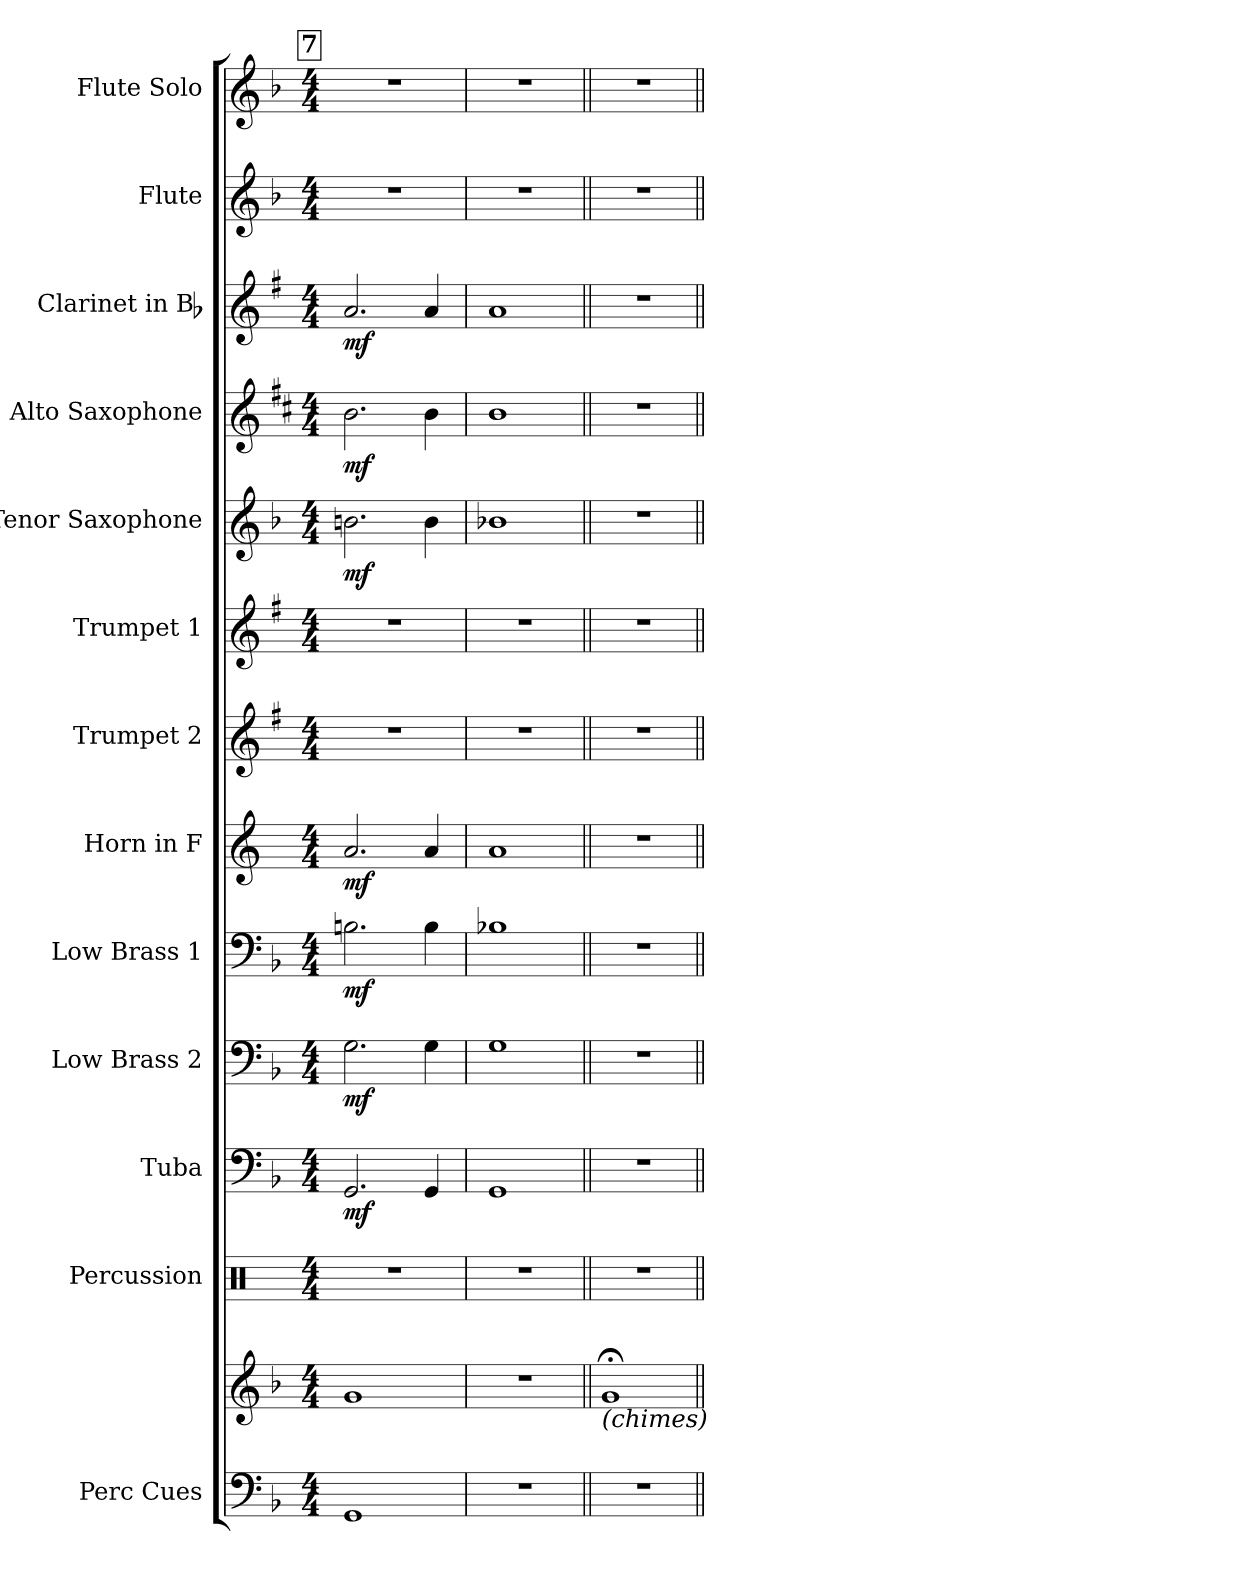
**kern	**kern	**kern	**kern	**dynam	**kern	**dynam	**kern	**dynam	**kern	**dynam	**kern	**kern	**kern	**dynam	**kern	**dynam	**kern	**dynam	**kern	**kern
*part13	*part13	*part12	*part11	*part11	*part10	*part10	*part9	*part9	*part8	*part8	*part7	*part6	*part5	*part5	*part4	*part4	*part3	*part3	*part2	*part1
*staff14	*staff13	*staff12	*staff11	*staff11	*staff10	*staff10	*staff9	*staff9	*staff8	*staff8	*staff7	*staff6	*staff5	*staff5	*staff4	*staff4	*staff3	*staff3	*staff2	*staff1
*I"Perc Cues	*	*I"Percussion	*I"Tuba	*	*I"Low Brass 2	*	*I"Low Brass 1	*	*I"Horn in F	*	*I"Trumpet 2	*I"Trumpet 1	*I"Tenor Saxophone	*	*I"Alto Saxophone	*	*I"Clarinet in Bb	*	*I"Flute	*I"Flute Solo
*I'Perc	*	*I'Perc.	*I'Tba.	*	*I'LB 2	*	*I'LB 1	*	*I'Hn.	*	*I'Tpt.	*I'Tpt.	*I'Ten. Sax.	*	*I'Alto Sax.	*	*I'Cl.	*	*I'Fl.	*I'Fl.
*clefF4	*clefG2	*clefX	*clefF4	*	*clefF4	*	*clefF4	*	*clefG2	*	*clefG2	*clefG2	*clefG2	*	*clefG2	*	*clefG2	*	*clefG2	*clefG2
*	*	*	*	*	*	*	*	*	*ITrd4c7	*	*ITrd1c2	*ITrd1c2	*ITrd8c14	*	*ITrd5c9	*	*ITrd1c2	*	*	*
*k[b-]	*k[b-]	*k[]	*k[b-]	*	*k[b-]	*	*k[b-]	*	*k[b-]	*	*k[b-]	*k[b-]	*k[b-]	*	*k[b-]	*	*k[b-]	*	*k[b-]	*k[b-]
*F:	*F:	*C:	*F:	*	*F:	*	*F:	*	*F:	*	*F:	*F:	*F:	*	*F:	*	*F:	*	*F:	*F:
*M4/4	*M4/4	*M4/4	*M4/4	*	*M4/4	*	*M4/4	*	*M4/4	*	*M4/4	*M4/4	*M4/4	*	*M4/4	*	*M4/4	*	*M4/4	*M4/4
!!LO:REH:place=s1:B:color=#000000:enc=box:fs=10.5701:t=7
=7	=7	=7	=7	=7	=7	=7	=7	=7	=7	=7	=7	=7	=7	=7	=7	=7	=7	=7	=7	=7
1GGi	1gi	1r	2.GGi/	mf	2.Gi\	mf	2.Bni\	mf	2.di/	mf	1r	1r	2.Bni\	mf	2.di\	mf	2.gi/	mf	1r	1r
.	.	.	4GGi/	.	4Gi\	.	4Bi\	.	4di/	.	.	.	4Bi\	.	4di\	.	4gi/	.	.	.
=8	=8	=8	=8	=8	=8	=8	=8	=8	=8	=8	=8	=8	=8	=8	=8	=8	=8	=8	=8	=8
1r	1r	1r	1GGi	.	1Gi	.	1B-Xi	.	1di	.	1r	1r	1B-Xi	.	1di	.	1gi	.	1r	1r
=9||	=9||	=9||	=9||	=9||	=9||	=9||	=9||	=9||	=9||	=9||	=9||	=9||	=9||	=9||	=9||	=9||	=9||	=9||	=9||	=9||
!	!LO:TX:b:i:t=(chimes)	!	!	!	!	!	!	!	!	!	!	!	!	!	!	!	!	!	!	!
1r	1g;i	1r	1r	.	1r	.	1r	.	1r	.	1r	1r	1r	.	1r	.	1r	.	1r	1r
=||	=||	=||	=||	=||	=||	=||	=||	=||	=||	=||	=||	=||	=||	=||	=||	=||	=||	=||	=||	=||
*-	*-	*-	*-	*-	*-	*-	*-	*-	*-	*-	*-	*-	*-	*-	*-	*-	*-	*-	*-	*-
